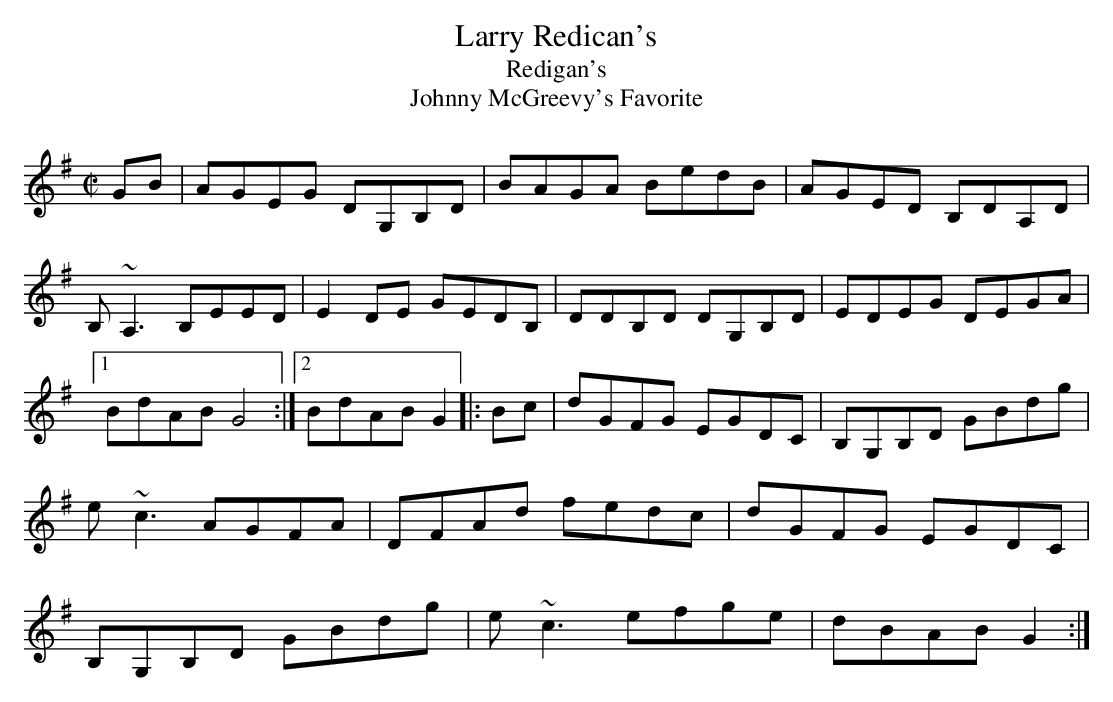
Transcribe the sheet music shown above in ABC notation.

X:1
T:Larry Redican's
T:Redigan's
T:Johnny McGreevy's Favorite
M:C|
K:G
GB|AGEG DG,B,D|BAGA BedB|AGED B,DA,D|B,~A,3 B,EED|E2DE GEDB,|DDB,D DG,B,D|EDEG DEGA|1BdAB G4:|2BdAB G2|:Bc|\
dGFG EGDC|B,G,B,D GBdg|e~c3 AGFA|DFAd fedc|dGFG EGDC|B,G,B,D GBdg|e~c3 efge|dBAB G2:|*
